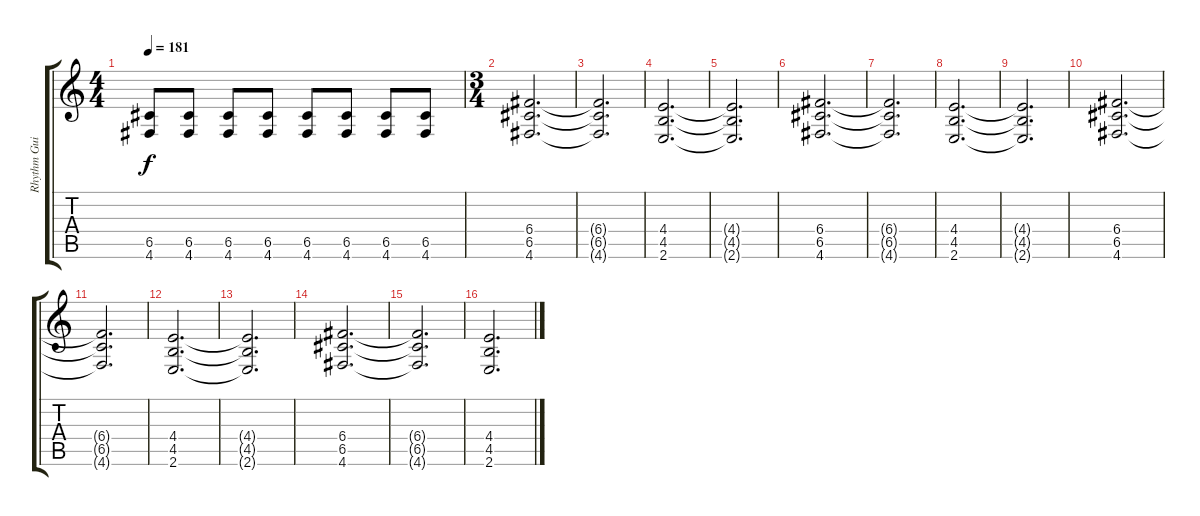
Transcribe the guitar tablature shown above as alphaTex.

\track ("Rhythm Guitar" "Rhythm Gui") {instrument distortionguitar}
\staff {score tabs}
\tuning (D4 A3 F3 C3 G2 D2) {hide}
\ts (4 4)
\tempo 181
\clef g2
\ks c
(6.5 4.6).8{dy f} (6.5 4.6).8 (6.5 4.6).8 (6.5 4.6).8 (6.5 4.6).8 (6.5 4.6).8 (6.5 4.6).8 (6.5 4.6).8 |
\ts (3 4)
(6.4 6.5 4.6).2{d} |
(6.4{t} 6.5{t} 4.6{t}).2{d} |
(4.4 4.5 2.6).2{d} |
(4.4{t} 4.5{t} 2.6{t}).2{d} |
(6.4 6.5 4.6).2{d} |
(6.4{t} 6.5{t} 4.6{t}).2{d} |
(4.4 4.5 2.6).2{d} |
(4.4{t} 4.5{t} 2.6{t}).2{d} |
(6.4 6.5 4.6).2{d} |
(6.4{t} 6.5{t} 4.6{t}).2{d} |
(4.4 4.5 2.6).2{d} |
(4.4{t} 4.5{t} 2.6{t}).2{d} |
(6.4 6.5 4.6).2{d} |
(6.4{t} 6.5{t} 4.6{t}).2{d} |
(4.4 4.5 2.6).2{d}
